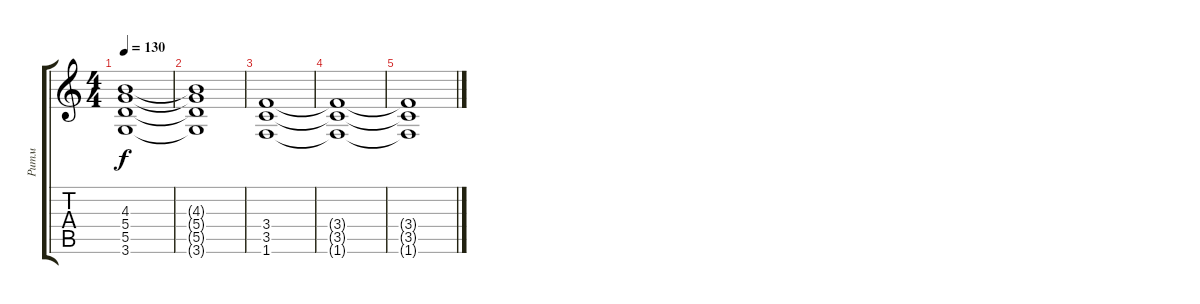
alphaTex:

\track ("Ритм" "Ритм") {instrument distortionguitar}
\staff {score tabs}
\tuning (E4 B3 G3 D3 A2 E2) {hide}
\ts (4 4)
\tempo 130
\clef g2
\ks c
(4.3 5.4 5.5 3.6).1{dy f} |
(4.3{t} 5.4{t} 5.5{t} 3.6{t}).1 |
(3.4 3.5 1.6).1{volume 0} |
(3.4{t} 3.5{t} 1.6{t}).1 |
(3.4{t} 3.5{t} 1.6{t}).1
